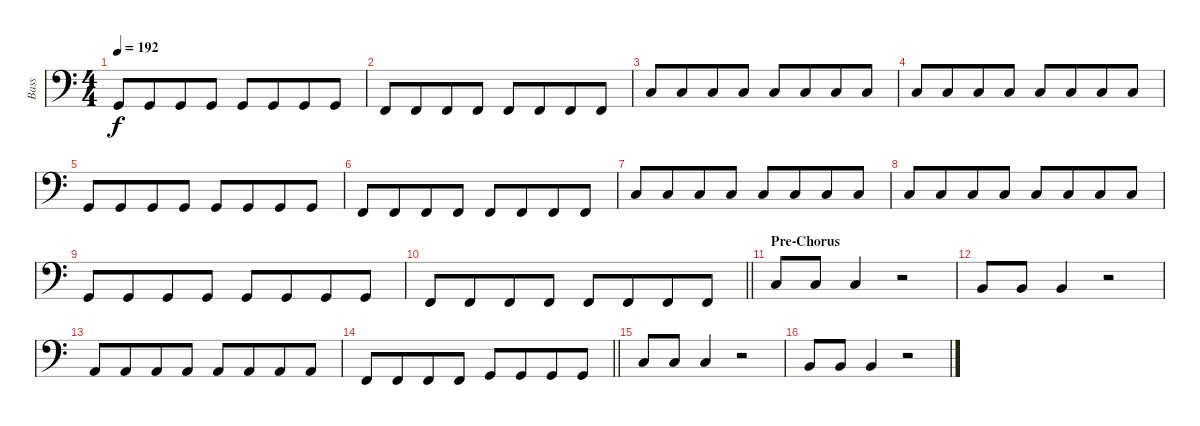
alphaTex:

\track ("Bass" "Bass") {instrument electricbasspick}
\staff {score}
\tuning (G2 D2 A1 E1) {hide}
\ts (4 4)
\tempo 192
\clef f4
\ks c
3.4.8{dy f} 3.4.8{beam merge} 3.4.8 3.4.8 3.4.8 3.4.8{beam merge} 3.4.8 3.4.8 |
1.4.8 1.4.8{beam merge} 1.4.8 1.4.8 1.4.8 1.4.8{beam merge} 1.4.8 1.4.8 |
3.3.8 3.3.8{beam merge} 3.3.8 3.3.8 3.3.8 3.3.8{beam merge} 3.3.8 3.3.8 |
3.3.8 3.3.8{beam merge} 3.3.8 3.3.8 3.3.8 3.3.8{beam merge} 3.3.8 3.3.8 |
3.4.8 3.4.8{beam merge} 3.4.8 3.4.8 3.4.8 3.4.8{beam merge} 3.4.8 3.4.8 |
1.4.8 1.4.8{beam merge} 1.4.8 1.4.8 1.4.8 1.4.8{beam merge} 1.4.8 1.4.8 |
3.3.8 3.3.8{beam merge} 3.3.8 3.3.8 3.3.8 3.3.8{beam merge} 3.3.8 3.3.8 |
3.3.8 3.3.8{beam merge} 3.3.8 3.3.8 3.3.8 3.3.8{beam merge} 3.3.8 3.3.8 |
3.4.8 3.4.8{beam merge} 3.4.8 3.4.8 3.4.8 3.4.8{beam merge} 3.4.8 3.4.8 |
\barLineRight lightlight
1.4.8 1.4.8{beam merge} 1.4.8 1.4.8 1.4.8 1.4.8{beam merge} 1.4.8 1.4.8 |
\section ("" "Pre-Chorus")
3.3.8 3.3.8 3.3.4 r.2 |
2.3.8 2.3.8 2.3.4 r.2 |
0.3.8 0.3.8{beam merge} 0.3.8 0.3.8 0.3.8 0.3.8{beam merge} 0.3.8 0.3.8 |
\barLineRight lightlight
1.4.8 1.4.8{beam merge} 1.4.8 1.4.8 3.4.8 3.4.8{beam merge} 3.4.8 3.4.8 |
3.3.8 3.3.8 3.3.4 r.2 |
2.3.8 2.3.8 2.3.4 r.2
